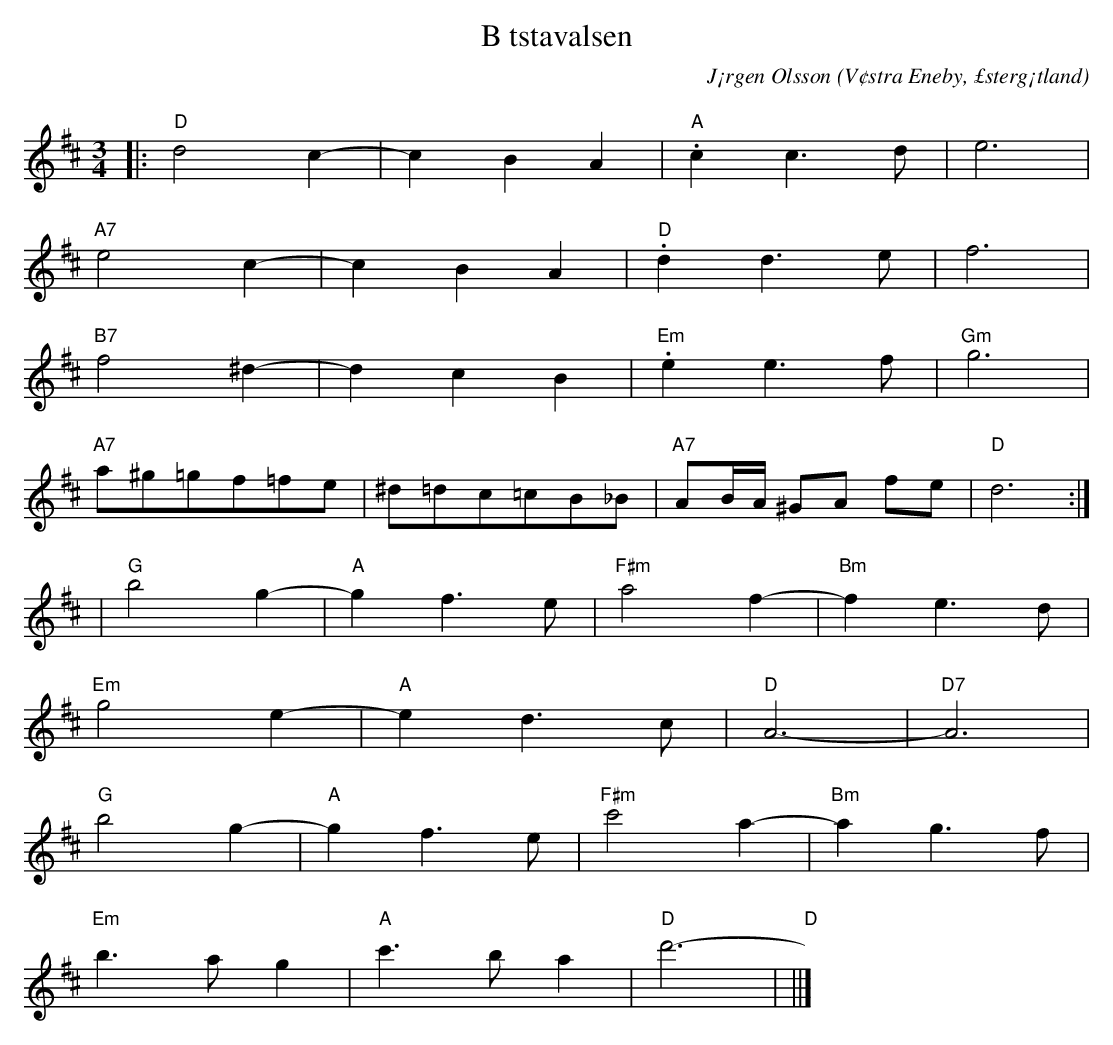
X:1
T:B tstavalsen
C:J¡rgen Olsson
O:V¢stra Eneby, £sterg¡tland
Q:160
M:3/4
L:1/8
K:D
|:"D"d4 c2-|c2B2A2 |"A".c2 c3 d|e6 |
"A7" e4 c2-|c2B2A2 |"D".d2 d3 e|f6 |
"B7"f4 ^d2-|d2c2B2 |"Em".e2 e3 f|"Gm"g6 |
"A7" a^g=gf=fe|^d=dc=cB_B|"A7"AB/2A/2 ^GA fe|"D"d6 :|]
|"G"b4 g2-|"A"g2f3e |"F#m"a4 f2-|"Bm"f2e3d |
 "Em"g4 e2-|"A"e2d3c |"D"A6-|"D7"A6 |
"G"b4 g2-|"A"g2f3e |"F#m"c'4 a2-|"Bm"a2g3f |
 "Em"b3 a g2|"A"c'3 b a2 |"D"d'6-|"D"s'6 ||]
